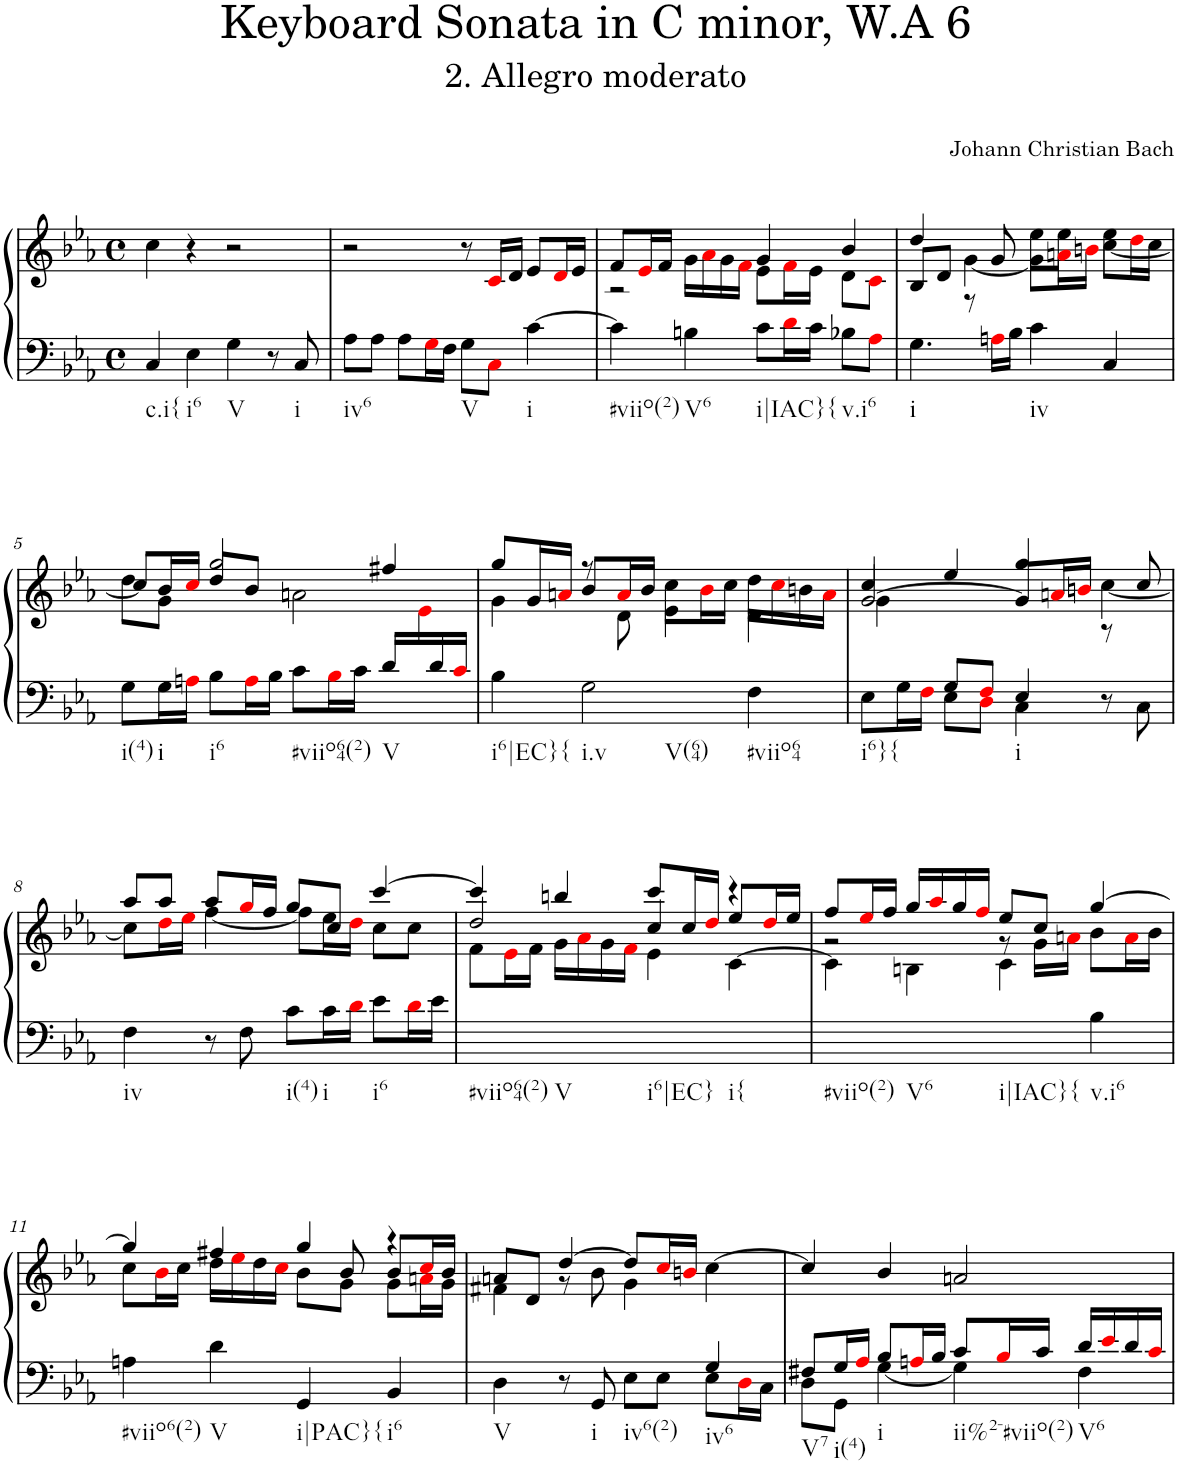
**kern	**kern
*part1	*part1
*staff2	*staff1
*I"Piano	*
*I'Pno.	*
*clefF4	*clefG2
*k[b-e-a-]	*k[b-e-a-]
*M4/4	*M4/4
*met(c)	*met(c)
=1	=1
!LO:TX:b:t=c.i{	!
4C/	4cc\
!LO:TX:b:t=i6	!
4E-\	4r
!LO:TX:b:t=V	!
4G\	2r
8r	.
!LO:TX:b:t=i	!
8C/	.
=2	=2
!LO:TX:b:t=iv6	!
8A-\L	2r
8A-\J	.
8A-\L	.
16Gi\L	.
16F\JJ	.
!LO:TX:b:t=V	!
8G\L	8r
8Ci\J	16ci/LL
.	16d/JJ
!LO:TX:b:t=i	!
[4c\	8e-/L
.	16di/L
.	16e-/JJ
=3	=3
*	*^
!LO:TX:b:t=#viio(2)	!	!
4c\]	8f/L	2r
.	16e-i/L	.
.	16f/JJ	.
!LO:TX:b:t=V6	!	!
4Bn\	16g\LL	.
.	16a-i\	.
.	16g\	.
.	16fi\JJ	.
!LO:TX:b:t=i|IAC}{	!	!
8c\L	8e-\L	4g/
16di\L	16fi\L	.
16c\JJ	16e-\JJ	.
!LO:TX:b:t=v.i6	!	!
8B-X\L	8d\L	4b-/
8A-i\J	8ci\J	.
=4	=4	=4
!LO:TX:b:t=i	!	!
4.G\	8B-/L	4dd/
.	8d/J	.
.	[4g\	8r
16Ani\LL	.	8g/
16B-\JJ	.	.
!LO:TX:b:t=iv	!	!
4c\	8g\L]	8ee-\L
.	16ani\L	8ee-\J
.	16bni\JJ	.
4C/	[4cc\	8ee-\L
.	.	16ddi\L
.	.	16cc\JJ
!!LO:LB:g=z
=5	=5	=5
*	*	*^
!LO:TX:b:t=i(4)	!	!	!
8G\L	8cc/L]	8dd\L	16ryy
!LO:TX:b:t=i	!	!	!
*	*	*v	*v
16G\L	16b-/L	8g\J
16Ani\JJ	16cci/JJ	.
!LO:TX:b:t=i6	!	!
8B-\L	8dd/L	2gg/
16Ai\L	8b-/J	.
16B-\JJ	.	.
!LO:TX:b:t=#viio64(2)	!	!
8c\L	2an\	.
16B-i\L	.	.
16c\JJ	.	.
!LO:TX:b:t=V	!	!
16d/LL	.	4ff#X/
*	*	*^
16ryy	.	.	16e-i\
16d/	.	.	8ryy
16ci/JJ	.	.	.
*	*	*v	*v
=6	=6	=6
!LO:TX:b:t=i6|EC}{	!	!
4B-\	4g\	8gg/L
.	.	16g/L
.	.	16ani/JJ
!LO:TX:b:t=i.v	!	!
!LO:TX:b:t=V(64)	!	!
2G\	8r	8b-/L
.	8d\	16ai/L
.	.	16b-/JJ
.	4e-\	8cc\L
.	.	16b-i\L
.	.	16cc\JJ
!LO:TX:b:t=#viio64	!	!
4F\	4d\	16dd\LL
.	.	16cci\
.	.	16bn\
.	.	16ai\JJ
=7	=7	=7
*^	*	*^
!LO:TX:b:t=i6}{	!	!	!	!
8E-\L	4ryy	[2g/	4cc/	4g\
16G\L	.	.	.	.
16Fi\JJ	.	.	.	.
8G/L	8E-\L	.	4ee-/	2.ryy
8Fi/J	8Di\J	.	.	.
!LO:TX:b:t=i	!	!	!	!
4E-/	4C\	8g/L]	4gg/	.
.	.	16ani/L	.	.
.	.	16bni/JJ	.	.
8r	4ryy	[4cc\	8r	.
8C\	.	.	8cc/	.
*v	*v	*	*	*
*	*	*v	*v
!!LO:LB:g=z
=8	=8	=8
!LO:TX:b:t=iv	!	!
4F\	8cc\L]	8aa-/L
.	16ddi\L	8aa-/J
.	16ee-i\JJ	.
8r	[4ff\	8aa-/L
8F\	.	16ggi/L
.	.	16ff/JJ
!LO:TX:b:t=i(4)	!	!
8c\L	8ff\L]	8gg/L
!LO:TX:b:t=i	!	!
16c\L	16ee-\L	8cc/J
16di\JJ	16ddi\JJ	.
!LO:TX:b:t=i6	!	!
8e-\L	8cc\L	[4ccc/
16di\L	8cc\J	.
16e-\JJ	.	.
=9	=9	=9
*	*	*^
!LO:TX:b:t=#viio64(2)	!	!	!
4ryy	2dd/	4ccc/]	8f\L
.	.	.	16e-i\L
.	.	.	16f\JJ
!LO:TX:b:t=V	!	!	!
4ryy	.	4bbn/	16g\LL
.	.	.	16a-i\
.	.	.	16g\
.	.	.	16fi\JJ
!LO:TX:b:t=i6|EC}	!	!	!
4ryy	4cc/	8ccc/L	4e-\
.	.	16cc/L	.
.	.	16ddi/JJ	.
!LO:TX:b:t=i{	!	!	!
4ryy	4r	8ee-/L	[4c\
.	.	16ddi/L	.
.	.	16ee-/JJ	.
=10	=10	=10	=10
!LO:TX:b:t=#viio(2)	!	!	!
4ryy	8ff/L	2r	4c\]
.	16ee-i/L	.	.
.	16ff/JJ	.	.
!LO:TX:b:t=V6	!	!	!
4ryy	16gg/LL	.	4Bn\
.	16aa-i/	.	.
.	16gg/	.	.
.	16ffi/JJ	.	.
!LO:TX:b:t=i|IAC}{	!	!	!
4ryy	8ee-/L	8r	4c\
.	8cc/J	16g\LL	.
.	.	16ani\JJ	.
!LO:TX:b:t=v.i6	!	!	!
4B-\	[4gg/	8b-\L	4ryy
.	.	16ai\L	.
.	.	16b-\JJ	.
!!LO:LB:g=z	!!	!!
=11	=11	=11	=11
!LO:TX:b:t=#viio6(2)	!	!	!
4An\	4gg/]	8cc\L	8ryy
*	*	*v	*v
.	.	16b-i\L
.	.	16cc\JJ
!LO:TX:b:t=V	!	!
4d\	4ff#X/	16dd\LL
.	.	16ee-i\
.	.	16dd\
.	.	16cci\JJ
!LO:TX:b:t=i|PAC}{	!	!
4GG/	4gg/	8b-\L
*	*	*^
.	.	8g\J	8b-/
!LO:TX:b:t=i6	!	!	!
4BB-/	4r	8g\L	8b-/L
.	.	16ani\L	16cci/L
.	.	16g\JJ	16b-/JJ
=12	=12	=12	=12
*^	*	*	*
!LO:TX:b:t=V	!	!	!	!
*	*	*	*v	*v
4D\	2.ryy	8an/L	4f#X\
.	.	8d/J	.
8r	.	[4dd/	8r
!LO:TX:b:t=i	!	!	!
8GG/	.	.	8b-\
!LO:TX:b:t=iv6(2)	!	!	!
8E-\L	.	8dd/L]	4g\
8E-\J	.	16cci/L	.
.	.	16bni/JJ	.
!LO:TX:b:t=iv6	!	!	!
8E-\L	4G/	[4cc\	4ryy
16Di\L	.	.	.
16C\JJ	.	.	.
*	*	*v	*v
=13	=13	=13
!LO:TX:b:t=V7	!	!
8F#X/L	8D\L	4cc/]
!LO:TX:b:t=i(4)	!	!
16G/L	8GG\J	.
16A-i/JJ	.	.
!LO:TX:b:t=i	!	!
8B-/L	[4G\	4b-/
16Ani/L	.	.
16B-/JJ	.	.
!LO:TX:b:t=ii%2-#viio(2)	!	!
8c/L	4G\]	2an/
16B-i/L	.	.
16c/JJ	.	.
!LO:TX:b:t=V6	!	!
16d/LL	4F#\	.
16e-i/	.	.
16d/	.	.
16ci/JJ	.	.
*v	*v	*
=	=
*-	*-
